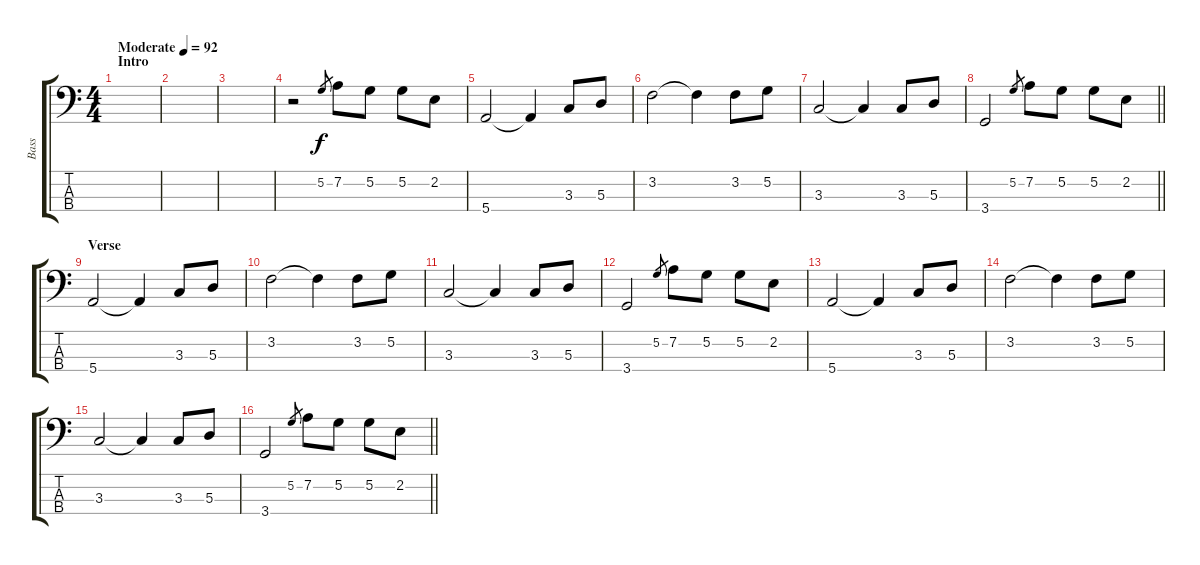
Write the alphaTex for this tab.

\track ("Bass" "Bass") {instrument electricbassfinger}
\staff {score tabs}
\tuning (G2 D2 A1 E1) {hide}
\ts (4 4)
\section ("" "Intro")
\tempo (92 "Moderate")
\clef f4
\ks c
|
|
|
r.2 5.2.8{gr} 7.2.8 5.2.8 5.2.8 2.2.8 |
5.4.2 5.4{t}.4 3.3.8 5.3.8 |
3.2.2 3.2{t}.4 3.2.8 5.2.8 |
3.3.2 3.3{t}.4 3.3.8 5.3.8 |
\barLineRight lightlight
3.4.2 5.2.8{gr} 7.2.8 5.2.8 5.2.8 2.2.8 |
\section ("" "Verse")
5.4.2 5.4{t}.4 3.3.8 5.3.8 |
3.2.2 3.2{t}.4 3.2.8 5.2.8 |
3.3.2 3.3{t}.4 3.3.8 5.3.8 |
3.4.2 5.2.8{gr} 7.2.8 5.2.8 5.2.8 2.2.8 |
5.4.2 5.4{t}.4 3.3.8 5.3.8 |
3.2.2 3.2{t}.4 3.2.8 5.2.8 |
3.3.2 3.3{t}.4 3.3.8 5.3.8 |
\barLineRight lightlight
3.4.2 5.2.8{gr} 7.2.8 5.2.8 5.2.8 2.2.8
